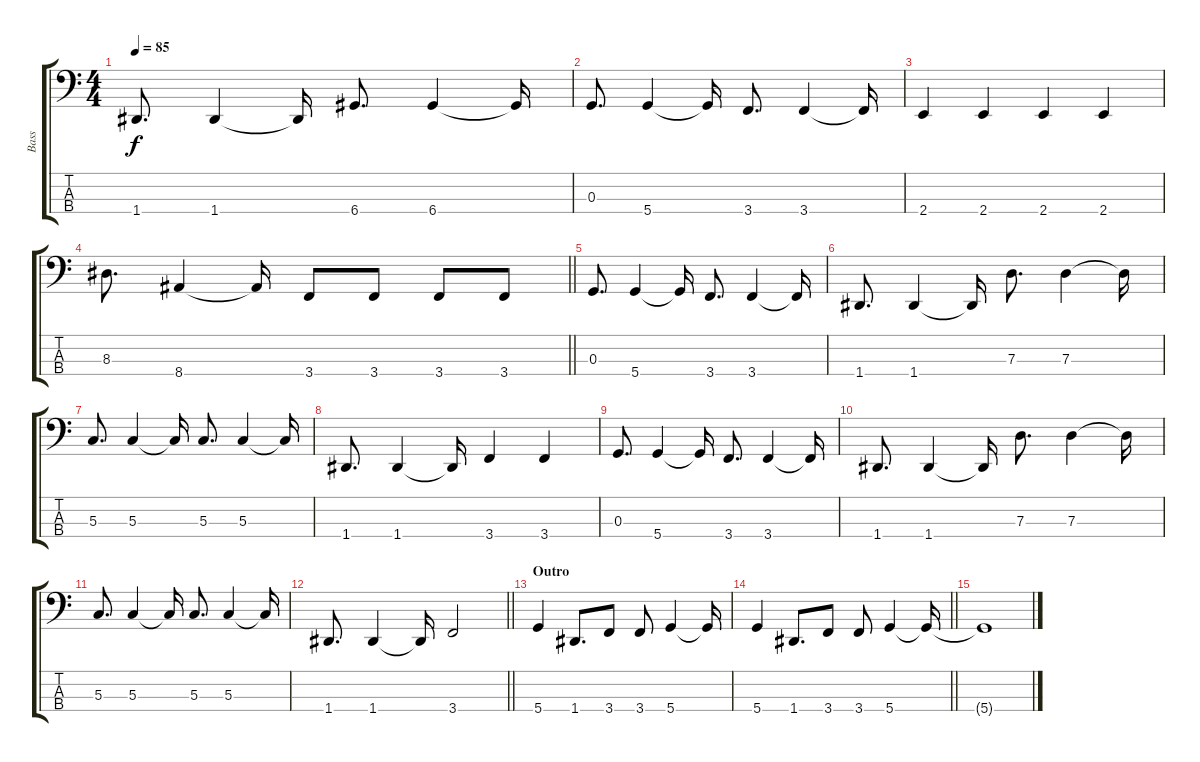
\track ("Bass" "Bass") {instrument electricbassfinger}
\staff {score tabs}
\tuning (F2 C2 G1 D1) {hide}
\ts (4 4)
\tempo 85
\clef f4
\ks c
1.4.8{d dy f} 1.4.4 1.4{t}.16 6.4.8{d} 6.4.4 6.4{t}.16 |
0.3.8{d} 5.4.4 5.4{t}.16 3.4.8{d} 3.4.4 3.4{t}.16 |
2.4.4 2.4.4 2.4.4 2.4.4 |
\barLineRight lightlight
8.3.8{d} 8.4.4 8.4{t}.16 3.4.8 3.4.8 3.4.8 3.4.8 |
0.3.8{d} 5.4.4 5.4{t}.16 3.4.8{d} 3.4.4 3.4{t}.16 |
1.4.8{d} 1.4.4 1.4{t}.16 7.3.8{d} 7.3.4 7.3{t}.16 |
5.3.8{d} 5.3.4 5.3{t}.16 5.3.8{d} 5.3.4 5.3{t}.16 |
1.4.8{d} 1.4.4 1.4{t}.16 3.4.4 3.4.4 |
0.3.8{d} 5.4.4 5.4{t}.16 3.4.8{d} 3.4.4 3.4{t}.16 |
1.4.8{d} 1.4.4 1.4{t}.16 7.3.8{d} 7.3.4 7.3{t}.16 |
5.3.8{d} 5.3.4 5.3{t}.16 5.3.8{d} 5.3.4 5.3{t}.16 |
\barLineRight lightlight
1.4.8{d} 1.4.4 1.4{t}.16 3.4.2 |
\section ("" "Outro")
5.4.4 1.4.8{d} 3.4.8 3.4.8 5.4.4 5.4{t}.16 |
\barLineRight lightlight
5.4.4 1.4.8{d} 3.4.8 3.4.8 5.4.4 5.4{t}.16 |
5.4{t}.1
